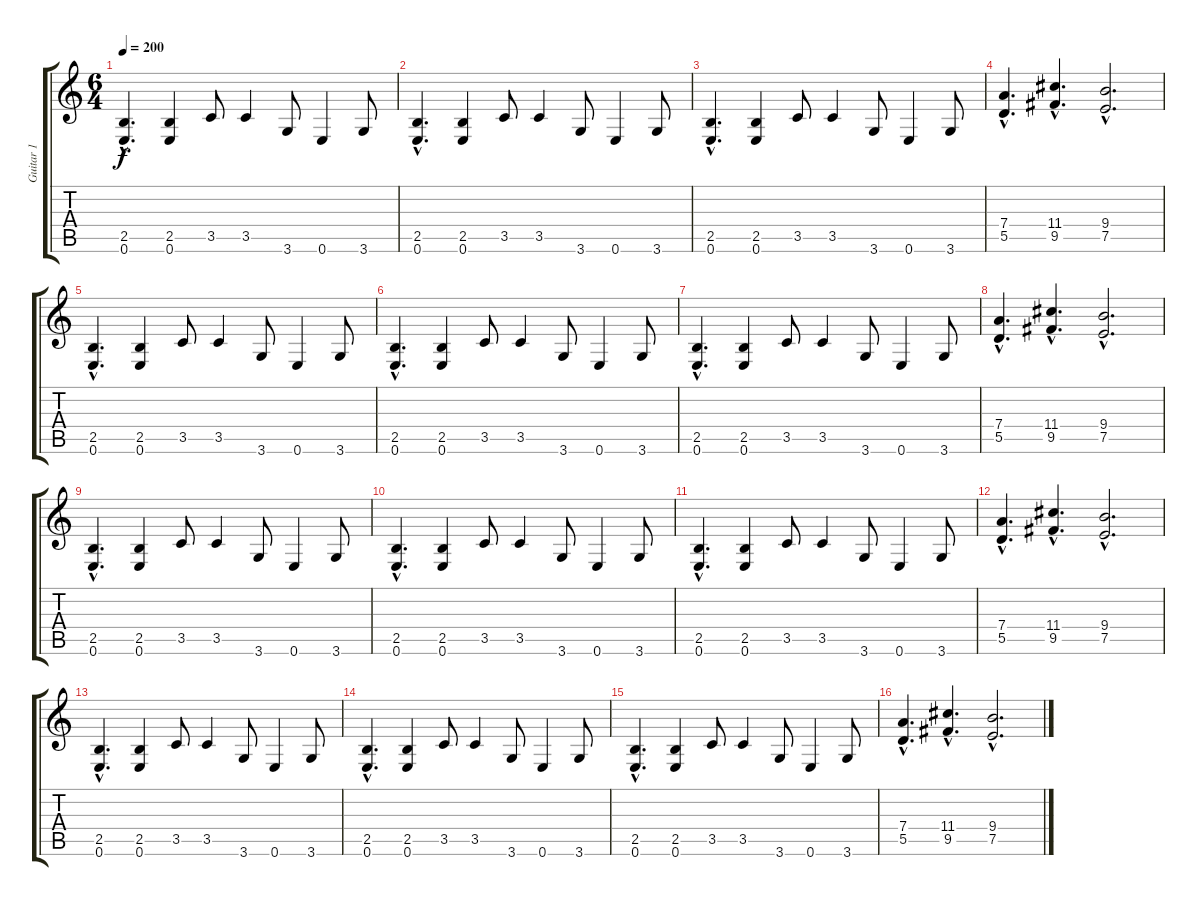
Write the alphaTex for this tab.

\track ("Guitar 1" "Guitar 1") {instrument distortionguitar}
\staff {score tabs}
\tuning (E4 B3 G3 D3 A2 E2) {hide}
\ts (6 4)
\tempo 200
\clef g2
\ks c
(2.5{hac} 0.6{hac}).4{d dy f} (2.5 0.6).4 3.5.8 3.5.4 3.6.8 0.6.4 3.6.8 |
(2.5{hac} 0.6{hac}).4{d} (2.5 0.6).4 3.5.8 3.5.4 3.6.8 0.6.4 3.6.8 |
(2.5{hac} 0.6{hac}).4{d} (2.5 0.6).4 3.5.8 3.5.4 3.6.8 0.6.4 3.6.8 |
(7.4{hac} 5.5{hac}).4{d} (11.4{hac} 9.5{hac}).4{d} (9.4{hac} 7.5{hac}).2{d} |
(2.5{hac} 0.6{hac}).4{d} (2.5 0.6).4 3.5.8 3.5.4 3.6.8 0.6.4 3.6.8 |
(2.5{hac} 0.6{hac}).4{d} (2.5 0.6).4 3.5.8 3.5.4 3.6.8 0.6.4 3.6.8 |
(2.5{hac} 0.6{hac}).4{d} (2.5 0.6).4 3.5.8 3.5.4 3.6.8 0.6.4 3.6.8 |
(7.4{hac} 5.5{hac}).4{d} (11.4{hac} 9.5{hac}).4{d} (9.4{hac} 7.5{hac}).2{d} |
(2.5{hac} 0.6{hac}).4{d} (2.5 0.6).4 3.5.8 3.5.4 3.6.8 0.6.4 3.6.8 |
(2.5{hac} 0.6{hac}).4{d} (2.5 0.6).4 3.5.8 3.5.4 3.6.8 0.6.4 3.6.8 |
(2.5{hac} 0.6{hac}).4{d} (2.5 0.6).4 3.5.8 3.5.4 3.6.8 0.6.4 3.6.8 |
(7.4{hac} 5.5{hac}).4{d} (11.4{hac} 9.5{hac}).4{d} (9.4{hac} 7.5{hac}).2{d} |
(2.5{hac} 0.6{hac}).4{d} (2.5 0.6).4 3.5.8 3.5.4 3.6.8 0.6.4 3.6.8 |
(2.5{hac} 0.6{hac}).4{d} (2.5 0.6).4 3.5.8 3.5.4 3.6.8 0.6.4 3.6.8 |
(2.5{hac} 0.6{hac}).4{d} (2.5 0.6).4 3.5.8 3.5.4 3.6.8 0.6.4 3.6.8 |
(7.4{hac} 5.5{hac}).4{d} (11.4{hac} 9.5{hac}).4{d} (9.4{hac} 7.5{hac}).2{d}
